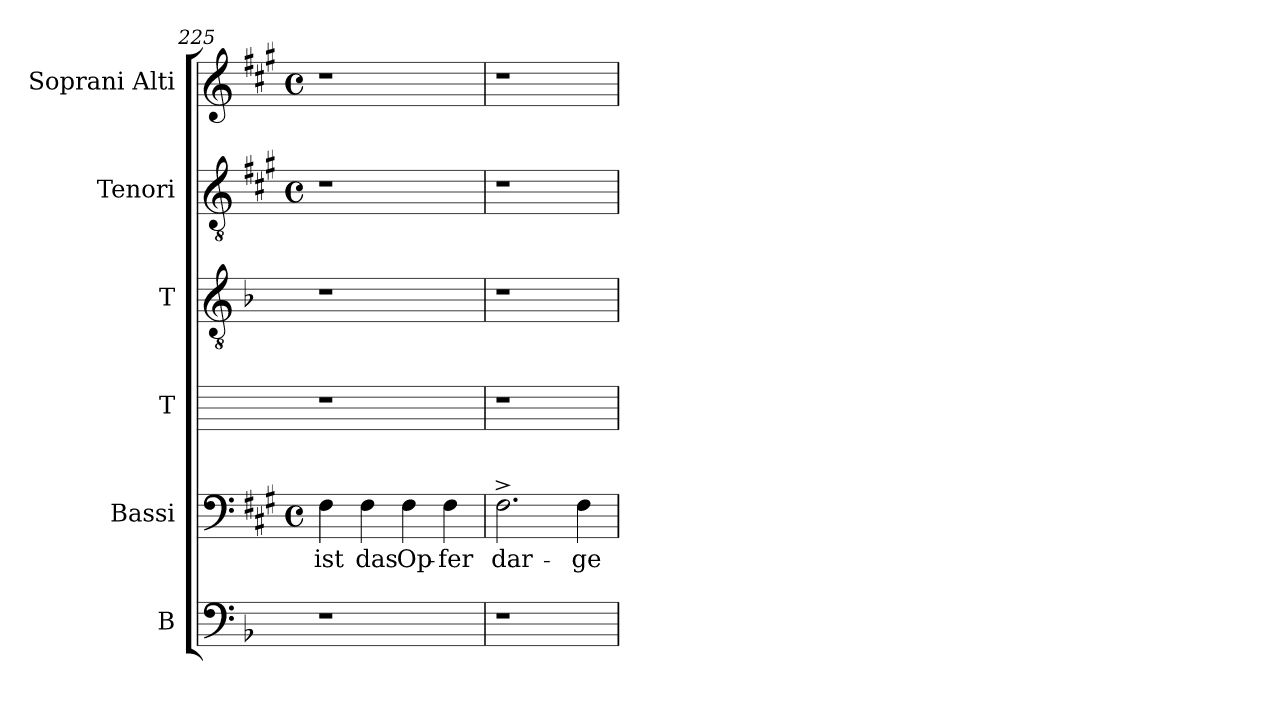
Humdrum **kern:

**kern	**kern	**text	**kern	**kern	**kern	**kern
*part6	*part5	*part5	*part4	*part3	*part2	*part1
*staff6	*staff5	*staff5	*staff4	*staff3	*staff2	*staff1
*I"B	*I"Bassi	*	*I"T	*I"T	*I"Tenori	*I"Soprani  Alti
*I'B	*I'B	*	*I'T	*I'T	*I'T	*I'S  A
*clefF4	*clefF4	*	*	*clefGv2	*clefGv2	*clefG2
*k[b-]	*k[f#c#g#]	*	*	*k[b-]	*k[f#c#g#]	*k[f#c#g#]
*F:	*A:	*	*	*F:	*A:	*A:
*	*M4/4	*	*	*	*M4/4	*M4/4
*	*met(c)	*	*	*	*met(c)	*met(c)
=225	=225	=225	=225	=225	=225	=225
!	!	!LO:LY:b:cj	!	!	!	!
1r	4F#\	ist	1r	1r	1r	1r
!	!	!LO:LY:b:cj	!	!	!	!
.	4F#\	das	.	.	.	.
!	!	!LO:LY:b	!	!	!	!
.	4F#\	Op-	.	.	.	.
!	!	!LO:LY:b:rj	!	!	!	!
.	4F#\	-fer	.	.	.	.
=226	=226	=226	=226	=226	=226	=226
!	!	!LO:LY:b:cj	!	!	!	!
1r	2.F#^>\	dar-	1r	1r	1r	1r
!	!	!LO:LY:b:cj	!	!	!	!
.	4F#\	-ge-	.	.	.	.
=	=	=	=	=	=	=
*-	*-	*-	*-	*-	*-	*-
